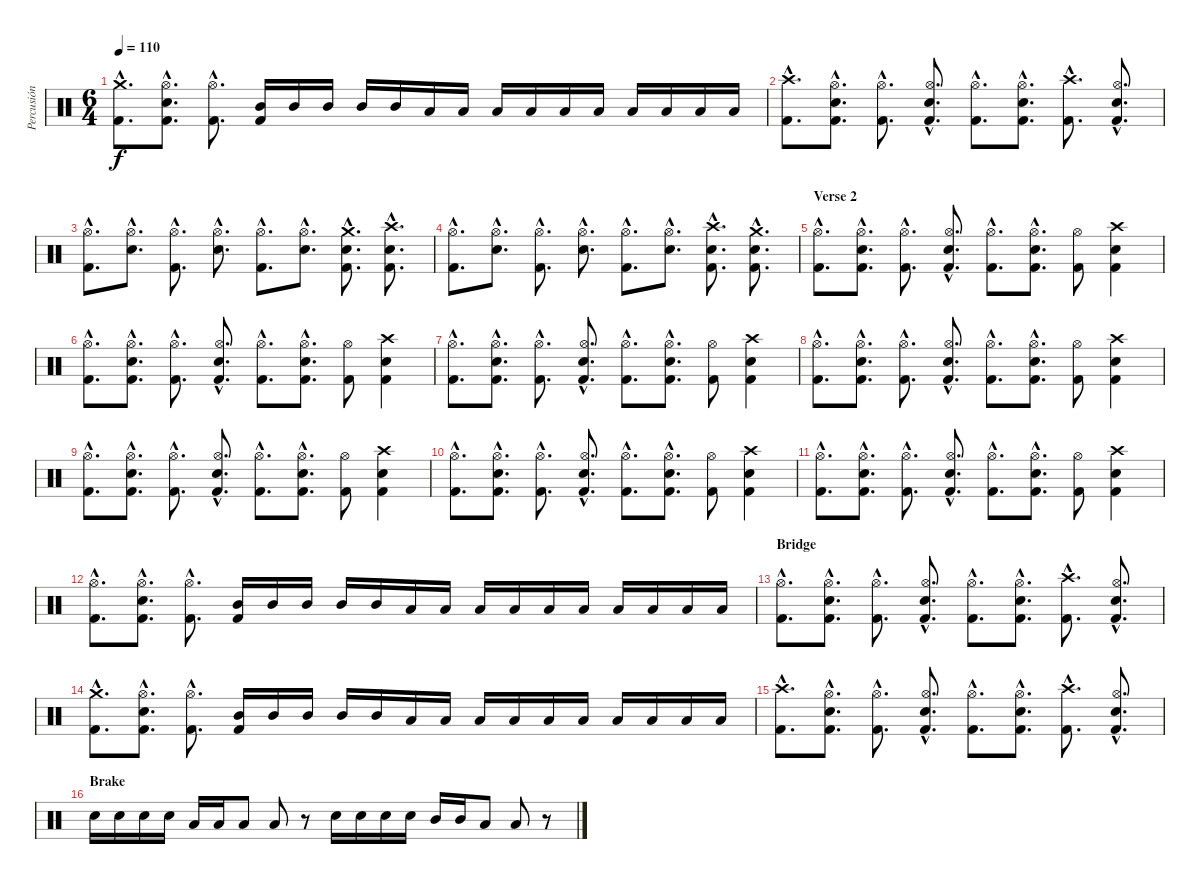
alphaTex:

\track ("Percusión" "Percusión") {instrument percussion}
\staff {score}
\articulation defaults
\ts (6 4)
\tempo 110
\clef neutral
\ks c
("Crash medium (hit)"{hac} "Kick (hit) 2"{hac}).8{d dy f} ("Hi-Hat (open)"{hac} "Snare (hit) 2"{hac} "Kick (hit) 2"{hac}).8{d} ("Hi-Hat (open)"{hac} "Kick (hit) 2"{hac}).8{d} ("Mid Tom (hit)" "Kick (hit) 2").16 "Mid Tom (hit)".16 "Mid Tom (hit)".16 "Mid Tom (hit)".16 "Mid Tom (hit)".16 "Low Tom (hit)".16 "Low Tom (hit)".16 "Low Tom (hit)".16 "Low Tom (hit)".16 "Low Tom (hit)".16 "Low Tom (hit)".16 "Low Tom (hit)".16 "Low Floor Tom (hit)".16 "Low Floor Tom (hit)".16 "Low Floor Tom (hit)".16 |
("Crash high (hit)"{hac} "Kick (hit) 2"{hac}).8{d} ("Hi-Hat (open)"{hac} "Snare (hit) 2"{hac} "Kick (hit) 2"{hac}).8{d} ("Hi-Hat (open)"{hac} "Kick (hit) 2"{hac}).8{d} ("Hi-Hat (open)"{hac} "Snare (hit) 2"{hac} "Kick (hit) 2"{hac}).8{d} ("Hi-Hat (open)"{hac} "Kick (hit) 2"{hac}).8{d} ("Hi-Hat (open)"{hac} "Snare (hit) 2"{hac} "Kick (hit) 2"{hac}).8{d} ("Crash high (hit)"{hac} "Kick (hit) 2"{hac}).8{d} ("Hi-Hat (open)"{hac} "Snare (hit) 2"{hac} "Kick (hit) 2"{hac}).8{d} |
("Hi-Hat (open)"{hac} "Kick (hit) 2"{hac}).8{d} ("Hi-Hat (open)"{hac} "Snare (hit) 2"{hac}).8{d} ("Hi-Hat (open)"{hac} "Kick (hit) 2"{hac}).8{d} ("Hi-Hat (open)"{hac} "Snare (hit) 2"{hac}).8{d} ("Hi-Hat (open)"{hac} "Kick (hit) 2"{hac}).8{d} ("Hi-Hat (open)"{hac} "Snare (hit) 2"{hac}).8{d} ("Crash medium (hit)"{hac} "Snare (hit) 2"{hac} "Kick (hit) 2"{hac}).8{d} ("Crash high (hit)"{hac} "Snare (hit) 2"{hac} "Kick (hit) 2"{hac}).8{d} |
("Hi-Hat (open)"{hac} "Kick (hit) 2"{hac}).8{d} ("Hi-Hat (open)"{hac} "Snare (hit) 2"{hac}).8{d} ("Hi-Hat (open)"{hac} "Kick (hit) 2"{hac}).8{d} ("Hi-Hat (open)"{hac} "Snare (hit) 2"{hac}).8{d} ("Hi-Hat (open)"{hac} "Kick (hit) 2"{hac}).8{d} ("Hi-Hat (open)"{hac} "Snare (hit) 2"{hac}).8{d} ("Crash high (hit)"{hac} "Snare (hit) 2"{hac} "Kick (hit) 2"{hac}).8{d} ("Crash medium (hit)"{hac} "Snare (hit) 2"{hac} "Kick (hit) 2"{hac}).8{d} |
\section ("" "Verse 2")
("Hi-Hat (open)"{hac} "Kick (hit) 2"{hac}).8{d} ("Hi-Hat (open)"{hac} "Snare (hit) 2"{hac} "Kick (hit) 2"{hac}).8{d} ("Hi-Hat (open)"{hac} "Kick (hit) 2"{hac}).8{d} ("Hi-Hat (open)"{hac} "Snare (hit) 2"{hac} "Kick (hit) 2"{hac}).8{d} ("Hi-Hat (open)"{hac} "Kick (hit) 2"{hac}).8{d} ("Hi-Hat (open)"{hac} "Snare (hit) 2"{hac} "Kick (hit) 2"{hac}).8{d} ("Hi-Hat (open)" "Kick (hit) 2").8 ("Crash high (hit)" "Snare (hit) 2" "Kick (hit) 2").4 |
("Hi-Hat (open)"{hac} "Kick (hit) 2"{hac}).8{d} ("Hi-Hat (open)"{hac} "Snare (hit) 2"{hac} "Kick (hit) 2"{hac}).8{d} ("Hi-Hat (open)"{hac} "Kick (hit) 2"{hac}).8{d} ("Hi-Hat (open)"{hac} "Snare (hit) 2"{hac} "Kick (hit) 2"{hac}).8{d} ("Hi-Hat (open)"{hac} "Kick (hit) 2"{hac}).8{d} ("Hi-Hat (open)"{hac} "Snare (hit) 2"{hac} "Kick (hit) 2"{hac}).8{d} ("Hi-Hat (open)" "Kick (hit) 2").8 ("Crash high (hit)" "Snare (hit) 2" "Kick (hit) 2").4 |
("Hi-Hat (open)"{hac} "Kick (hit) 2"{hac}).8{d} ("Hi-Hat (open)"{hac} "Snare (hit) 2"{hac} "Kick (hit) 2"{hac}).8{d} ("Hi-Hat (open)"{hac} "Kick (hit) 2"{hac}).8{d} ("Hi-Hat (open)"{hac} "Snare (hit) 2"{hac} "Kick (hit) 2"{hac}).8{d} ("Hi-Hat (open)"{hac} "Kick (hit) 2"{hac}).8{d} ("Hi-Hat (open)"{hac} "Snare (hit) 2"{hac} "Kick (hit) 2"{hac}).8{d} ("Hi-Hat (open)" "Kick (hit) 2").8 ("Crash high (hit)" "Snare (hit) 2" "Kick (hit) 2").4 |
("Hi-Hat (open)"{hac} "Kick (hit) 2"{hac}).8{d} ("Hi-Hat (open)"{hac} "Snare (hit) 2"{hac} "Kick (hit) 2"{hac}).8{d} ("Hi-Hat (open)"{hac} "Kick (hit) 2"{hac}).8{d} ("Hi-Hat (open)"{hac} "Snare (hit) 2"{hac} "Kick (hit) 2"{hac}).8{d} ("Hi-Hat (open)"{hac} "Kick (hit) 2"{hac}).8{d} ("Hi-Hat (open)"{hac} "Snare (hit) 2"{hac} "Kick (hit) 2"{hac}).8{d} ("Hi-Hat (open)" "Kick (hit) 2").8 ("Crash high (hit)" "Snare (hit) 2" "Kick (hit) 2").4 |
("Hi-Hat (open)"{hac} "Kick (hit) 2"{hac}).8{d} ("Hi-Hat (open)"{hac} "Snare (hit) 2"{hac} "Kick (hit) 2"{hac}).8{d} ("Hi-Hat (open)"{hac} "Kick (hit) 2"{hac}).8{d} ("Hi-Hat (open)"{hac} "Snare (hit) 2"{hac} "Kick (hit) 2"{hac}).8{d} ("Hi-Hat (open)"{hac} "Kick (hit) 2"{hac}).8{d} ("Hi-Hat (open)"{hac} "Snare (hit) 2"{hac} "Kick (hit) 2"{hac}).8{d} ("Hi-Hat (open)" "Kick (hit) 2").8 ("Crash high (hit)" "Snare (hit) 2" "Kick (hit) 2").4 |
("Hi-Hat (open)"{hac} "Kick (hit) 2"{hac}).8{d} ("Hi-Hat (open)"{hac} "Snare (hit) 2"{hac} "Kick (hit) 2"{hac}).8{d} ("Hi-Hat (open)"{hac} "Kick (hit) 2"{hac}).8{d} ("Hi-Hat (open)"{hac} "Snare (hit) 2"{hac} "Kick (hit) 2"{hac}).8{d} ("Hi-Hat (open)"{hac} "Kick (hit) 2"{hac}).8{d} ("Hi-Hat (open)"{hac} "Snare (hit) 2"{hac} "Kick (hit) 2"{hac}).8{d} ("Hi-Hat (open)" "Kick (hit) 2").8 ("Crash high (hit)" "Snare (hit) 2" "Kick (hit) 2").4 |
("Hi-Hat (open)"{hac} "Kick (hit) 2"{hac}).8{d} ("Hi-Hat (open)"{hac} "Snare (hit) 2"{hac} "Kick (hit) 2"{hac}).8{d} ("Hi-Hat (open)"{hac} "Kick (hit) 2"{hac}).8{d} ("Hi-Hat (open)"{hac} "Snare (hit) 2"{hac} "Kick (hit) 2"{hac}).8{d} ("Hi-Hat (open)"{hac} "Kick (hit) 2"{hac}).8{d} ("Hi-Hat (open)"{hac} "Snare (hit) 2"{hac} "Kick (hit) 2"{hac}).8{d} ("Hi-Hat (open)" "Kick (hit) 2").8 ("Crash high (hit)" "Snare (hit) 2" "Kick (hit) 2").4 |
("Hi-Hat (open)"{hac} "Kick (hit) 2"{hac}).8{d} ("Hi-Hat (open)"{hac} "Snare (hit) 2"{hac} "Kick (hit) 2"{hac}).8{d} ("Hi-Hat (open)"{hac} "Kick (hit) 2"{hac}).8{d} ("Mid Tom (hit)" "Kick (hit) 2").16 "Mid Tom (hit)".16 "Mid Tom (hit)".16 "Mid Tom (hit)".16 "Mid Tom (hit)".16 "Low Tom (hit)".16 "Low Tom (hit)".16 "Low Tom (hit)".16 "Low Tom (hit)".16 "Low Tom (hit)".16 "Low Tom (hit)".16 "Low Tom (hit)".16 "Low Floor Tom (hit)".16 "Low Floor Tom (hit)".16 "Low Floor Tom (hit)".16 |
\section ("" "Bridge")
("Hi-Hat (open)"{hac} "Kick (hit) 2"{hac}).8{d} ("Hi-Hat (open)"{hac} "Snare (hit) 2"{hac} "Kick (hit) 2"{hac}).8{d} ("Hi-Hat (open)"{hac} "Kick (hit) 2"{hac}).8{d} ("Hi-Hat (open)"{hac} "Snare (hit) 2"{hac} "Kick (hit) 2"{hac}).8{d} ("Hi-Hat (open)"{hac} "Kick (hit) 2"{hac}).8{d} ("Hi-Hat (open)"{hac} "Snare (hit) 2"{hac} "Kick (hit) 2"{hac}).8{d} ("Crash high (hit)"{hac} "Kick (hit) 2"{hac}).8{d} ("Hi-Hat (open)"{hac} "Snare (hit) 2"{hac} "Kick (hit) 2"{hac}).8{d} |
("Crash medium (hit)"{hac} "Kick (hit) 2"{hac}).8{d} ("Hi-Hat (open)"{hac} "Snare (hit) 2"{hac} "Kick (hit) 2"{hac}).8{d} ("Hi-Hat (open)"{hac} "Kick (hit) 2"{hac}).8{d} ("Mid Tom (hit)" "Kick (hit) 2").16 "Mid Tom (hit)".16 "Mid Tom (hit)".16 "Mid Tom (hit)".16 "Mid Tom (hit)".16 "Low Tom (hit)".16 "Low Tom (hit)".16 "Low Tom (hit)".16 "Low Tom (hit)".16 "Low Tom (hit)".16 "Low Tom (hit)".16 "Low Tom (hit)".16 "Low Floor Tom (hit)".16 "Low Floor Tom (hit)".16 "Low Floor Tom (hit)".16 |
("Crash high (hit)"{hac} "Kick (hit) 2"{hac}).8{d} ("Hi-Hat (open)"{hac} "Snare (hit) 2"{hac} "Kick (hit) 2"{hac}).8{d} ("Hi-Hat (open)"{hac} "Kick (hit) 2"{hac}).8{d} ("Hi-Hat (open)"{hac} "Snare (hit) 2"{hac} "Kick (hit) 2"{hac}).8{d} ("Hi-Hat (open)"{hac} "Kick (hit) 2"{hac}).8{d} ("Hi-Hat (open)"{hac} "Snare (hit) 2"{hac} "Kick (hit) 2"{hac}).8{d} ("Crash high (hit)"{hac} "Kick (hit) 2"{hac}).8{d} ("Hi-Hat (open)"{hac} "Snare (hit) 2"{hac} "Kick (hit) 2"{hac}).8{d} |
\section ("" "Brake")
"Snare (hit) 2".16 "Snare (hit) 2".16 "Snare (hit) 2".16 "Snare (hit) 2".16 "Low Tom (hit)".16 "Low Tom (hit)".16 "Low Tom (hit)".8 "Low Tom (hit)".8 r.8 "Snare (hit) 2".16 "Snare (hit) 2".16 "Snare (hit) 2".16 "Snare (hit) 2".16 "Mid Tom (hit)".16 "Mid Tom (hit)".16 "Low Tom (hit)".8 "Low Tom (hit)".8 r.8
